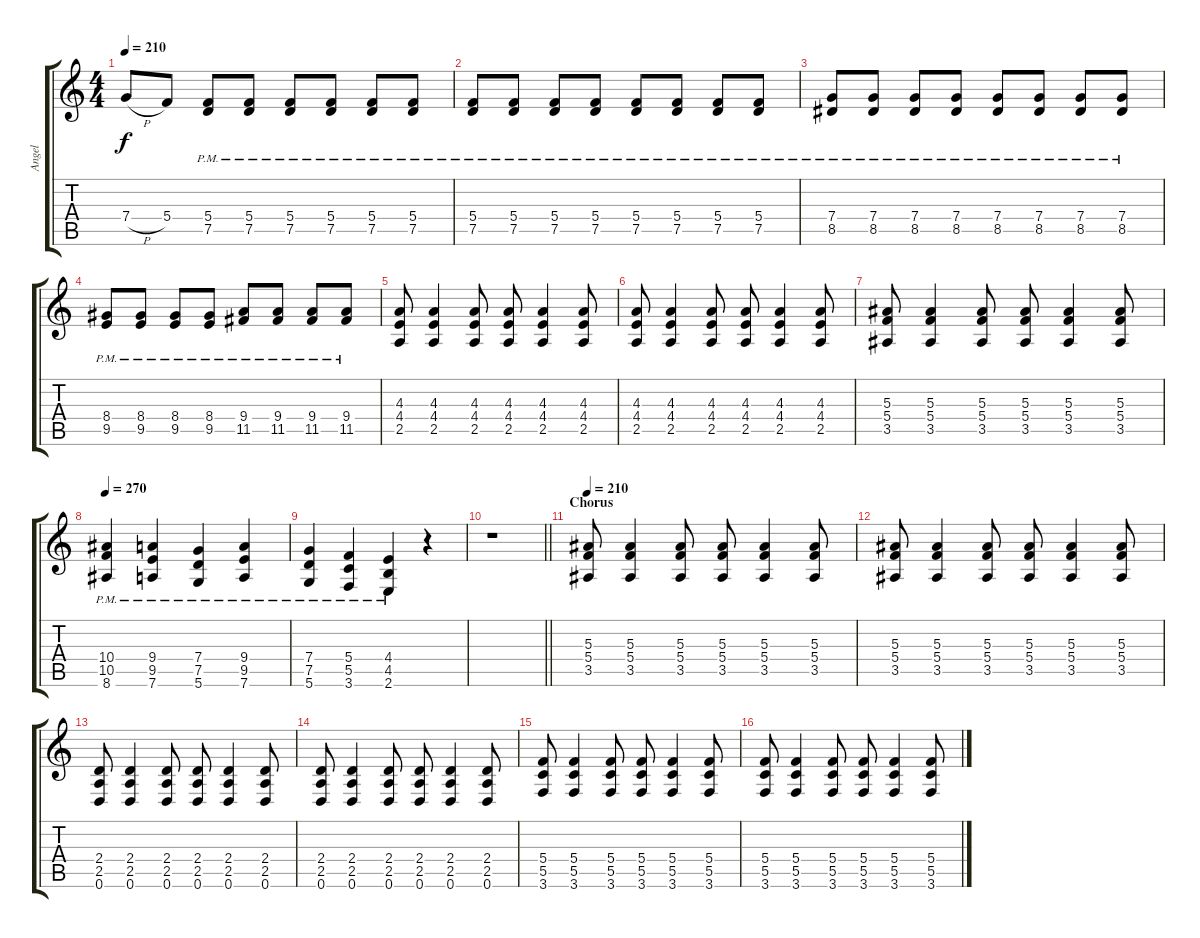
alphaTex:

\track ("Angel" "Angel") {instrument distortionguitar}
\staff {score tabs}
\tuning (D4 A3 F3 C3 G2 D2) {hide}
\ts (4 4)
\tempo 210
\clef g2
\ks c
7.4{h}.8{dy f} 5.4.8 (5.4{pm} 7.5{pm}).8 (5.4{pm} 7.5{pm}).8 (5.4{pm} 7.5{pm}).8 (5.4{pm} 7.5{pm}).8 (5.4{pm} 7.5{pm}).8 (5.4{pm} 7.5{pm}).8 |
(5.4{pm} 7.5{pm}).8 (5.4{pm} 7.5{pm}).8 (5.4{pm} 7.5{pm}).8 (5.4{pm} 7.5{pm}).8 (5.4{pm} 7.5{pm}).8 (5.4{pm} 7.5{pm}).8 (5.4{pm} 7.5{pm}).8 (5.4{pm} 7.5{pm}).8 |
(7.4{pm} 8.5{pm}).8 (7.4{pm} 8.5{pm}).8 (7.4{pm} 8.5{pm}).8 (7.4{pm} 8.5{pm}).8 (7.4{pm} 8.5{pm}).8 (7.4{pm} 8.5{pm}).8 (7.4{pm} 8.5{pm}).8 (7.4{pm} 8.5{pm}).8 |
(8.4{pm} 9.5{pm}).8 (8.4{pm} 9.5{pm}).8 (8.4{pm} 9.5{pm}).8 (8.4{pm} 9.5{pm}).8 (9.4{pm} 11.5{pm}).8 (9.4{pm} 11.5{pm}).8 (9.4{pm} 11.5{pm}).8 (9.4{pm} 11.5{pm}).8 |
(4.3 4.4 2.5).8 (4.3 4.4 2.5).4 (4.3 4.4 2.5).8 (4.3 4.4 2.5).8 (4.3 4.4 2.5).4 (4.3 4.4 2.5).8 |
(4.3 4.4 2.5).8 (4.3 4.4 2.5).4 (4.3 4.4 2.5).8 (4.3 4.4 2.5).8 (4.3 4.4 2.5).4 (4.3 4.4 2.5).8 |
(5.3 5.4 3.5).8 (5.3 5.4 3.5).4 (5.3 5.4 3.5).8 (5.3 5.4 3.5).8 (5.3 5.4 3.5).4 (5.3 5.4 3.5).8 |
\tempo 270
(10.4{pm} 10.5{pm} 8.6{pm}).4 (9.4{pm} 9.5{pm} 7.6{pm}).4 (7.4{pm} 7.5{pm} 5.6{pm}).4 (9.4{pm} 9.5{pm} 7.6{pm}).4 |
(7.4{pm} 7.5{pm} 5.6{pm}).4 (5.4{pm} 5.5{pm} 3.6{pm}).4 (4.4{pm} 4.5{pm} 2.6{pm}).4 r.4 |
\barLineRight lightlight
r.1 |
\section ("" "Chorus")
\tempo 210
(5.3 5.4 3.5).8 (5.3 5.4 3.5).4 (5.3 5.4 3.5).8 (5.3 5.4 3.5).8 (5.3 5.4 3.5).4 (5.3 5.4 3.5).8 |
(5.3 5.4 3.5).8 (5.3 5.4 3.5).4 (5.3 5.4 3.5).8 (5.3 5.4 3.5).8 (5.3 5.4 3.5).4 (5.3 5.4 3.5).8 |
(2.4 2.5 0.6).8 (2.4 2.5 0.6).4 (2.4 2.5 0.6).8 (2.4 2.5 0.6).8 (2.4 2.5 0.6).4 (2.4 2.5 0.6).8 |
(2.4 2.5 0.6).8 (2.4 2.5 0.6).4 (2.4 2.5 0.6).8 (2.4 2.5 0.6).8 (2.4 2.5 0.6).4 (2.4 2.5 0.6).8 |
(5.4 5.5 3.6).8 (5.4 5.5 3.6).4 (5.4 5.5 3.6).8 (5.4 5.5 3.6).8 (5.4 5.5 3.6).4 (5.4 5.5 3.6).8 |
(5.4 5.5 3.6).8 (5.4 5.5 3.6).4 (5.4 5.5 3.6).8 (5.4 5.5 3.6).8 (5.4 5.5 3.6).4 (5.4 5.5 3.6).8
